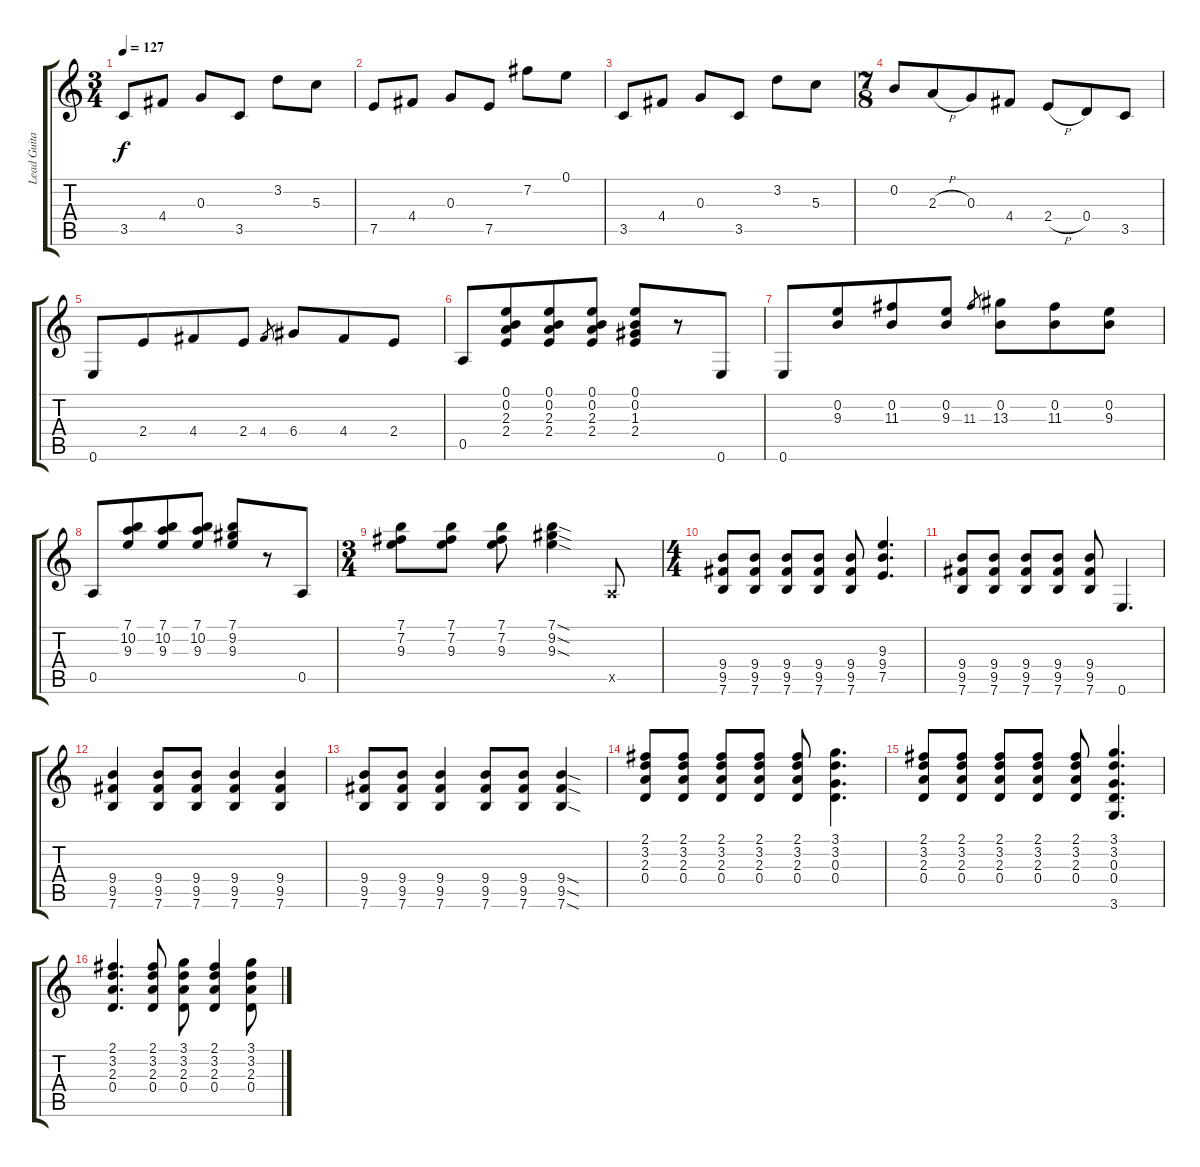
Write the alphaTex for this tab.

\track ("Lead Guitar" "Lead Guita") {instrument overdrivenguitar}
\staff {score tabs}
\tuning (E4 B3 G3 D3 A2 E2) {hide}
\ts (3 4)
\tempo 127
\clef g2
\ks c
3.5.8{dy f} 4.4.8 0.3.8 3.5.8 3.2.8 5.3.8 |
7.5.8 4.4.8 0.3.8 7.5.8 7.2.8 0.1.8 |
3.5.8 4.4.8 0.3.8 3.5.8 3.2.8 5.3.8 |
\ts (7 8)
0.2.8 2.3{h}.8 0.3.8 4.4.8 2.4{h}.8 0.4.8 3.5.8 |
0.6.8 2.4.8 4.4.8 2.4.8 4.4.8{gr} 6.4.8 4.4.8 2.4.8 |
0.5.8 (0.1 0.2 2.3 2.4).8 (0.1 0.2 2.3 2.4).8 (0.1 0.2 2.3 2.4).8 (0.1 0.2 1.3 2.4).8 r.8 0.6.8 |
0.6.8 (0.2 9.3).8 (0.2 11.3).8 (0.2 9.3).8 11.3.8{gr} (0.2 13.3).8 (0.2 11.3).8 (0.2 9.3).8 |
0.5.8 (7.1 10.2 9.3).8 (7.1 10.2 9.3).8 (7.1 10.2 9.3).8 (7.1 9.2 9.3).8 r.8 0.5.8 |
\ts (3 4)
(7.1 7.2 9.3).8 (7.1 7.2 9.3).8 (7.1 7.2 9.3).8 (7.1{sod} 9.2{sod} 9.3{sod}).4 0.5{x}.8 |
\ts (4 4)
(9.4 9.5 7.6).8 (9.4 9.5 7.6).8 (9.4 9.5 7.6).8 (9.4 9.5 7.6).8 (9.4 9.5 7.6).8 (9.3 9.4 7.5).4{d} |
(9.4 9.5 7.6).8 (9.4 9.5 7.6).8 (9.4 9.5 7.6).8 (9.4 9.5 7.6).8 (9.4 9.5 7.6).8 0.6.4{d} |
(9.4 9.5 7.6).4 (9.4 9.5 7.6).8 (9.4 9.5 7.6).8 (9.4 9.5 7.6).4 (9.4 9.5 7.6).4 |
(9.4 9.5 7.6).8 (9.4 9.5 7.6).8 (9.4 9.5 7.6).4 (9.4 9.5 7.6).8 (9.4 9.5 7.6).8 (9.4{sod} 9.5{sod} 7.6{sod}).4 |
(2.1 3.2 2.3 0.4).8 (2.1 3.2 2.3 0.4).8 (2.1 3.2 2.3 0.4).8 (2.1 3.2 2.3 0.4).8 (2.1 3.2 2.3 0.4).8 (3.1 3.2 0.3 0.4).4{d} |
(2.1 3.2 2.3 0.4).8 (2.1 3.2 2.3 0.4).8 (2.1 3.2 2.3 0.4).8 (2.1 3.2 2.3 0.4).8 (2.1 3.2 2.3 0.4).8 (3.1 3.2 0.3 0.4 3.6).4{d} |
(2.1 3.2 2.3 0.4).4{d} (2.1 3.2 2.3 0.4).8 (3.1 3.2 2.3 0.4).8 (2.1 3.2 2.3 0.4).4 (3.1 3.2 2.3 0.4).8
